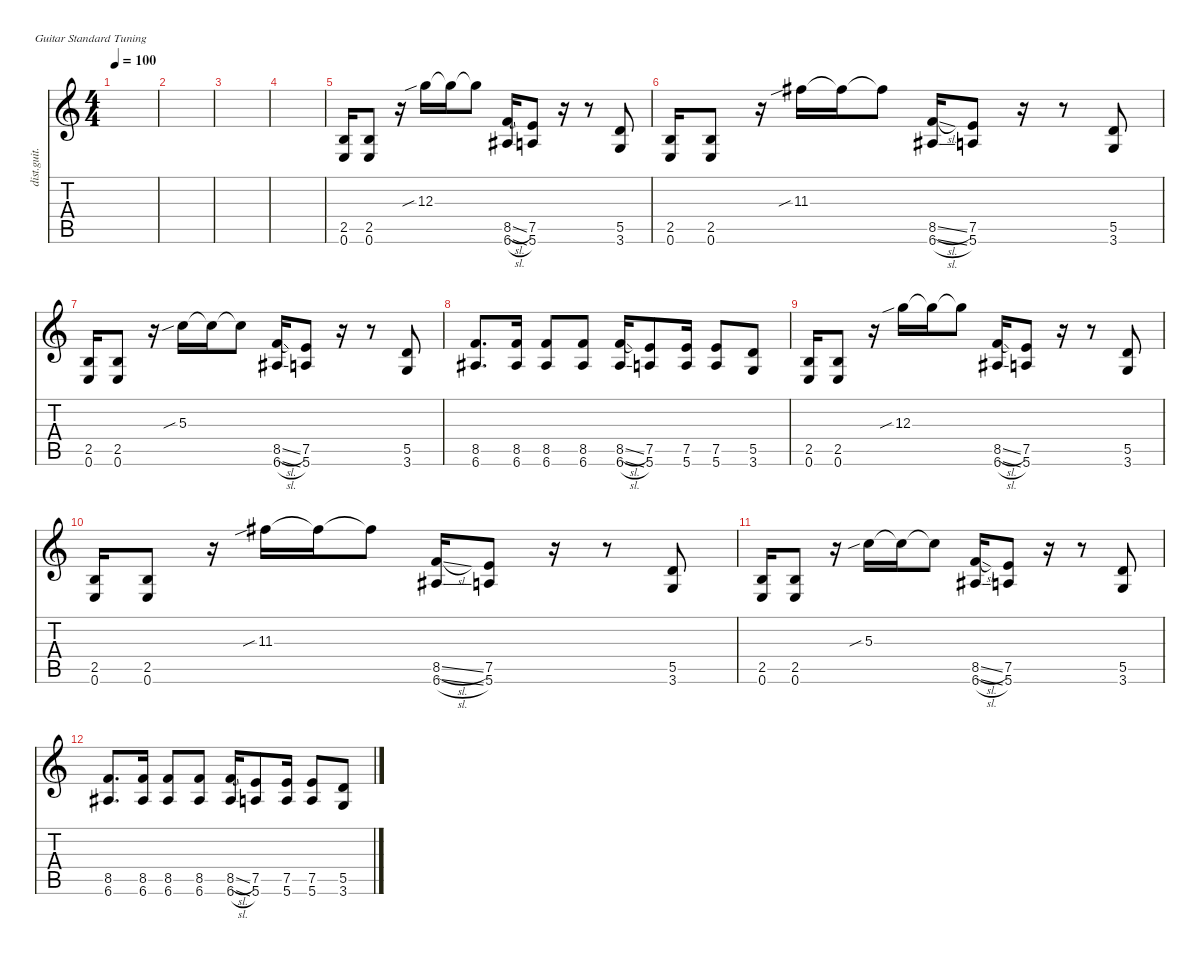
\defaultSystemsLayout 4
\hideDynamics
\bracketExtendMode nobrackets
\otherSystemsTrackNameOrientation horizontal
\track ("Distortion Guitar" "dist.guit.") {instrument distortionguitar}
\staff {score tabs}
\tuning (E4 B3 G3 D3 A2 E2)
\ts (4 4)
\tempo 100
\clef g2
\ks c
|
|
|
|
(0.6 2.5).16{beam Up} (0.6 2.5).8{beam Up} r.16{beam Up} 12.3{sib}.16{beam Down} 12.3{t}.16{beam Down} 12.3{t}.8{beam Down} (6.6{sl acc #} 8.5{sl}).16{beam Up} (5.6 7.5).8{beam Up} r.16{beam Up} r.8{beam Up} (3.6 5.5).8{beam Up} |
(0.6 2.5).16{beam Up} (0.6 2.5).8{beam Up} r.16{beam Up} 11.3{sib acc #}.16{beam Down} 11.3{t acc #}.16{beam Down} 11.3{t acc #}.8{beam Down} (6.6{sl acc #} 8.5{sl}).16{beam Up} (5.6 7.5).8{beam Up} r.16{beam Up} r.8{beam Up} (3.6 5.5).8{beam Up} |
(0.6 2.5).16{beam Up} (0.6 2.5).8{beam Up} r.16{beam Up} 5.3{sib}.16{beam Down} 5.3{t}.16{beam Down} 5.3{t}.8{beam Down} (6.6{sl acc #} 8.5{sl}).16{beam Up} (5.6 7.5).8{beam Up} r.16{beam Up} r.8{beam Up} (3.6 5.5).8{beam Up} |
(6.6{acc #} 8.5).8{d beam Up} (6.6{acc #} 8.5).16{beam Up} (6.6{acc #} 8.5).8{beam Up} (6.6{acc #} 8.5).8{beam Up} (6.6{sl acc #} 8.5{sl}).16{beam Up} (5.6 7.5).8{beam Up} (5.6 7.5).16{beam Up} (5.6 7.5).8{beam Up} (3.6 5.5).8{beam Up} |
(0.6 2.5).16{beam Up} (0.6 2.5).8{beam Up} r.16{beam Up} 12.3{sib}.16{beam Down} 12.3{t}.16{beam Down} 12.3{t}.8{beam Down} (6.6{sl acc #} 8.5{sl}).16{beam Up} (5.6 7.5).8{beam Up} r.16{beam Up} r.8{beam Up} (3.6 5.5).8{beam Up} |
(0.6 2.5).16{beam Up} (0.6 2.5).8{beam Up} r.16{beam Up} 11.3{sib acc #}.16{beam Down} 11.3{t acc #}.16{beam Down} 11.3{t acc #}.8{beam Down} (6.6{sl acc #} 8.5{sl}).16{beam Up} (5.6 7.5).8{beam Up} r.16{beam Up} r.8{beam Up} (3.6 5.5).8{beam Up} |
(0.6 2.5).16{beam Up} (0.6 2.5).8{beam Up} r.16{beam Up} 5.3{sib}.16{beam Down} 5.3{t}.16{beam Down} 5.3{t}.8{beam Down} (6.6{sl acc #} 8.5{sl}).16{beam Up} (5.6 7.5).8{beam Up} r.16{beam Up} r.8{beam Up} (3.6 5.5).8{beam Up} |
(6.6{acc #} 8.5).8{d beam Up} (6.6{acc #} 8.5).16{beam Up} (6.6{acc #} 8.5).8{beam Up} (6.6{acc #} 8.5).8{beam Up} (6.6{sl acc #} 8.5{sl}).16{beam Up} (5.6 7.5).8{beam Up} (5.6 7.5).16{beam Up} (5.6 7.5).8{beam Up} (3.6 5.5).8{beam Up}
